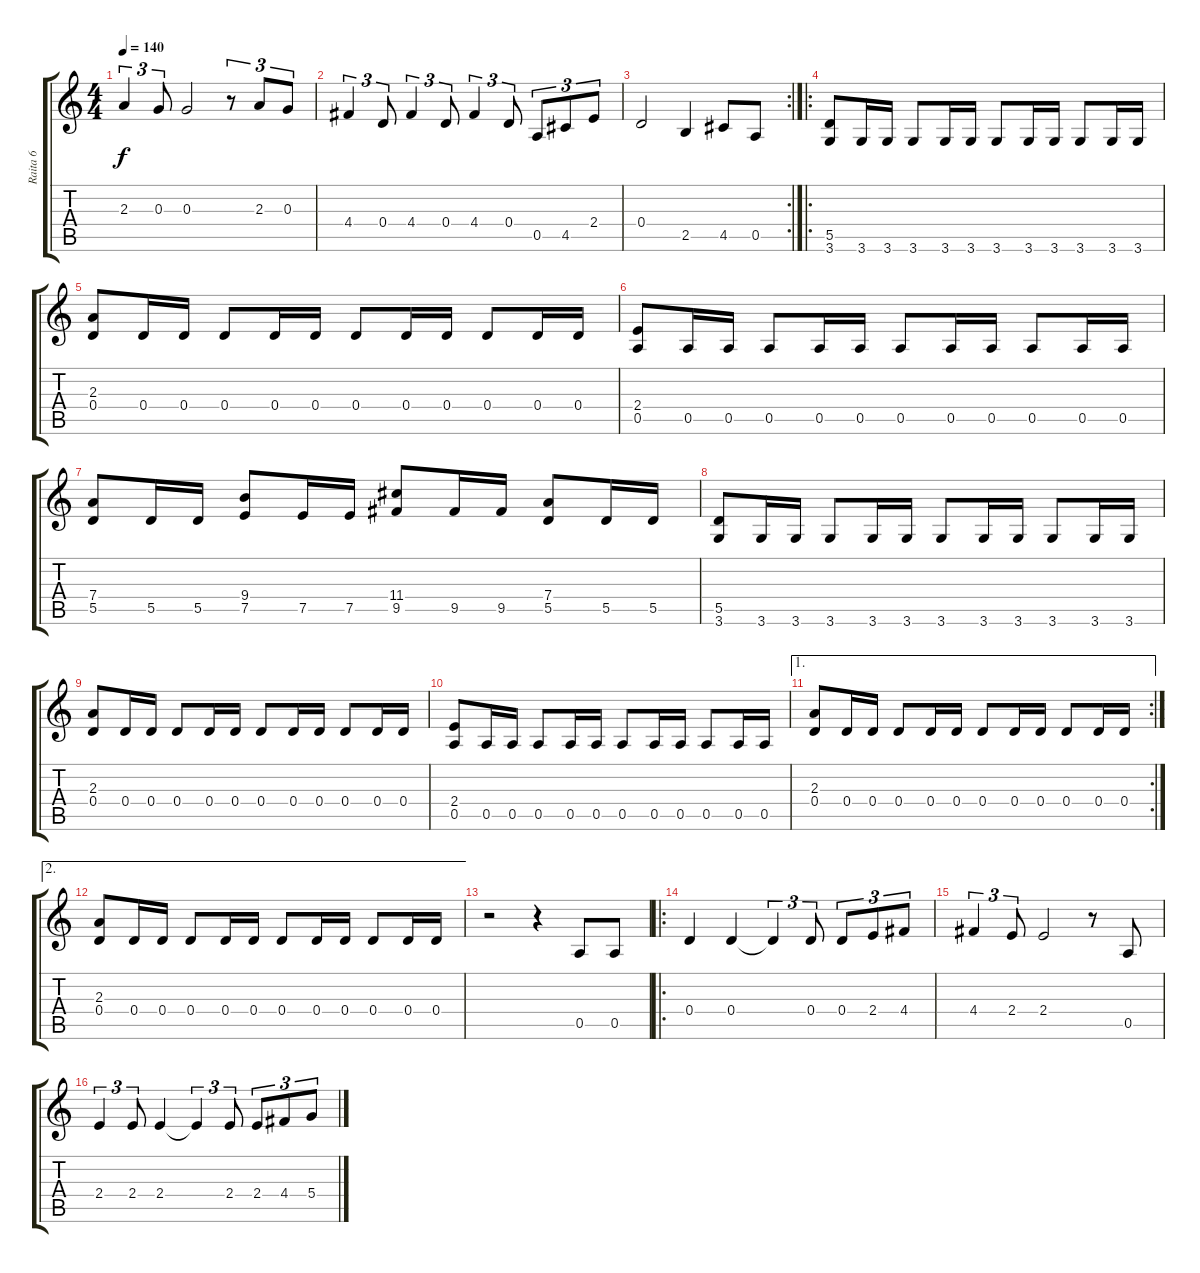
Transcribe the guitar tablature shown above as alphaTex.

\track ("Raita 6" "Raita 6") {instrument distortionguitar}
\staff {score tabs}
\tuning (E4 B3 G3 D3 A2 E2) {hide}
\ts (4 4)
\tempo 140
\clef g2
\ks c
2.3.4{tu (3 2) dy f} 0.3.8{tu (3 2)} 0.3.2 r.8{tu (3 2)} 2.3.8{tu (3 2)} 0.3.8{tu (3 2)} |
4.4.4{tu (3 2)} 0.4.8{tu (3 2)} 4.4.4{tu (3 2)} 0.4.8{tu (3 2)} 4.4.4{tu (3 2)} 0.4.8{tu (3 2)} 0.5.8{tu (3 2)} 4.5.8{tu (3 2)} 2.4.8{tu (3 2)} |
\rc 2
0.4.2 2.5.4 4.5.8 0.5.8 |
\ro
(5.5 3.6).8 3.6.16 3.6.16 3.6.8 3.6.16 3.6.16 3.6.8 3.6.16 3.6.16 3.6.8 3.6.16 3.6.16 |
(2.3 0.4).8 0.4.16 0.4.16 0.4.8 0.4.16 0.4.16 0.4.8 0.4.16 0.4.16 0.4.8 0.4.16 0.4.16 |
(2.4 0.5).8 0.5.16 0.5.16 0.5.8 0.5.16 0.5.16 0.5.8 0.5.16 0.5.16 0.5.8 0.5.16 0.5.16 |
(7.4 5.5).8 5.5.16 5.5.16 (9.4 7.5).8 7.5.16 7.5.16 (11.4 9.5).8 9.5.16 9.5.16 (7.4 5.5).8 5.5.16 5.5.16 |
(5.5 3.6).8 3.6.16 3.6.16 3.6.8 3.6.16 3.6.16 3.6.8 3.6.16 3.6.16 3.6.8 3.6.16 3.6.16 |
(2.3 0.4).8 0.4.16 0.4.16 0.4.8 0.4.16 0.4.16 0.4.8 0.4.16 0.4.16 0.4.8 0.4.16 0.4.16 |
(2.4 0.5).8 0.5.16 0.5.16 0.5.8 0.5.16 0.5.16 0.5.8 0.5.16 0.5.16 0.5.8 0.5.16 0.5.16 |
\ae 1
\rc 2
(2.3 0.4).8 0.4.16 0.4.16 0.4.8 0.4.16 0.4.16 0.4.8 0.4.16 0.4.16 0.4.8 0.4.16 0.4.16 |
\ae 2
(2.3 0.4).8 0.4.16 0.4.16 0.4.8 0.4.16 0.4.16 0.4.8 0.4.16 0.4.16 0.4.8 0.4.16 0.4.16 |
r.2 r.4 0.5.8 0.5.8 |
\ro
0.4.4 0.4.4 0.4{t}.4{tu (3 2)} 0.4.8{tu (3 2)} 0.4.8{tu (3 2)} 2.4.8{tu (3 2)} 4.4.8{tu (3 2)} |
4.4.4{tu (3 2)} 2.4.8{tu (3 2)} 2.4.2 r.8 0.5.8 |
2.4.4{tu (3 2)} 2.4.8{tu (3 2)} 2.4.4 2.4{t}.4{tu (3 2)} 2.4.8{tu (3 2)} 2.4.8{tu (3 2)} 4.4.8{tu (3 2)} 5.4.8{tu (3 2)}
